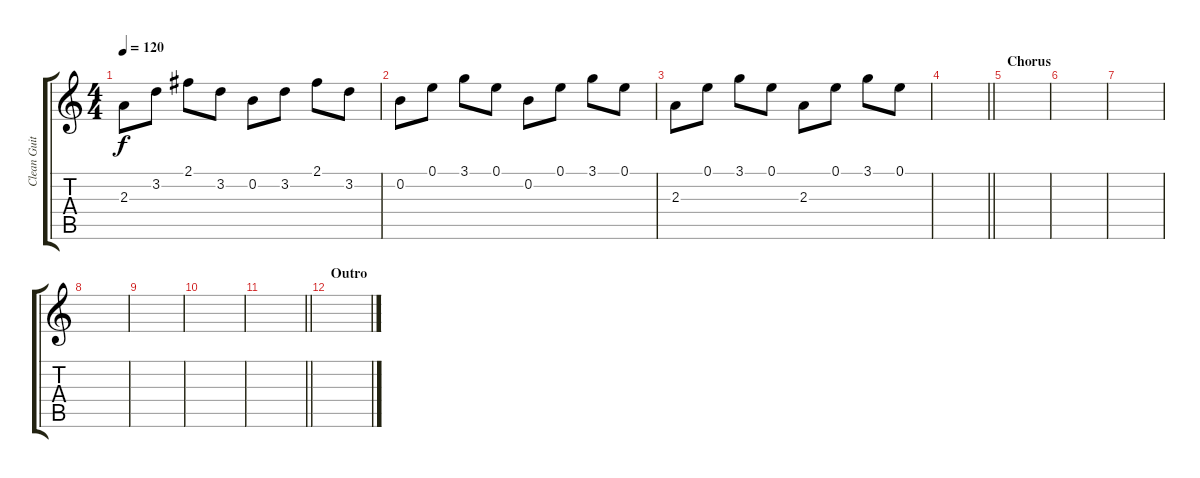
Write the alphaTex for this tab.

\track ("Clean Guitar" "Clean Guit") {instrument electricguitarjazz}
\staff {score tabs}
\tuning (E4 B3 G3 D3 A2 E2) {hide}
\ts (4 4)
\tempo 120
\clef g2
\ks c
2.3.8{dy f} 3.2.8 2.1.8 3.2.8 0.2.8 3.2.8 2.1.8 3.2.8 |
0.2.8 0.1.8 3.1.8 0.1.8 0.2.8 0.1.8 3.1.8 0.1.8 |
2.3.8 0.1.8 3.1.8 0.1.8 2.3.8 0.1.8 3.1.8 0.1.8 |
\barLineRight lightlight
|
\section ("" "Chorus")
|
|
|
|
|
|
\barLineRight lightlight
|
\section ("" "Outro")
